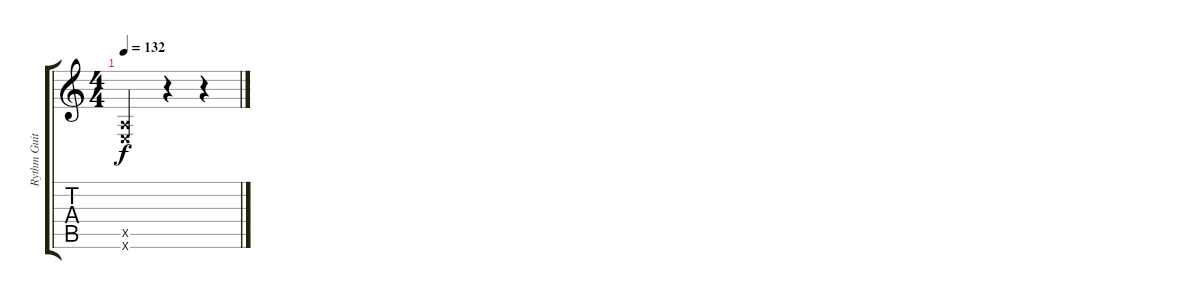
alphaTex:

\track ("Rythm Guitar " "Rythm Guit") {instrument electricguitarclean}
\staff {score tabs}
\tuning (E4 B3 G3 D3 A2 E2) {hide}
\ts (4 4)
\tempo 132
\clef g2
\ks c
(0.5{x} 0.6{x}).2{dy f} r.4 r.4
